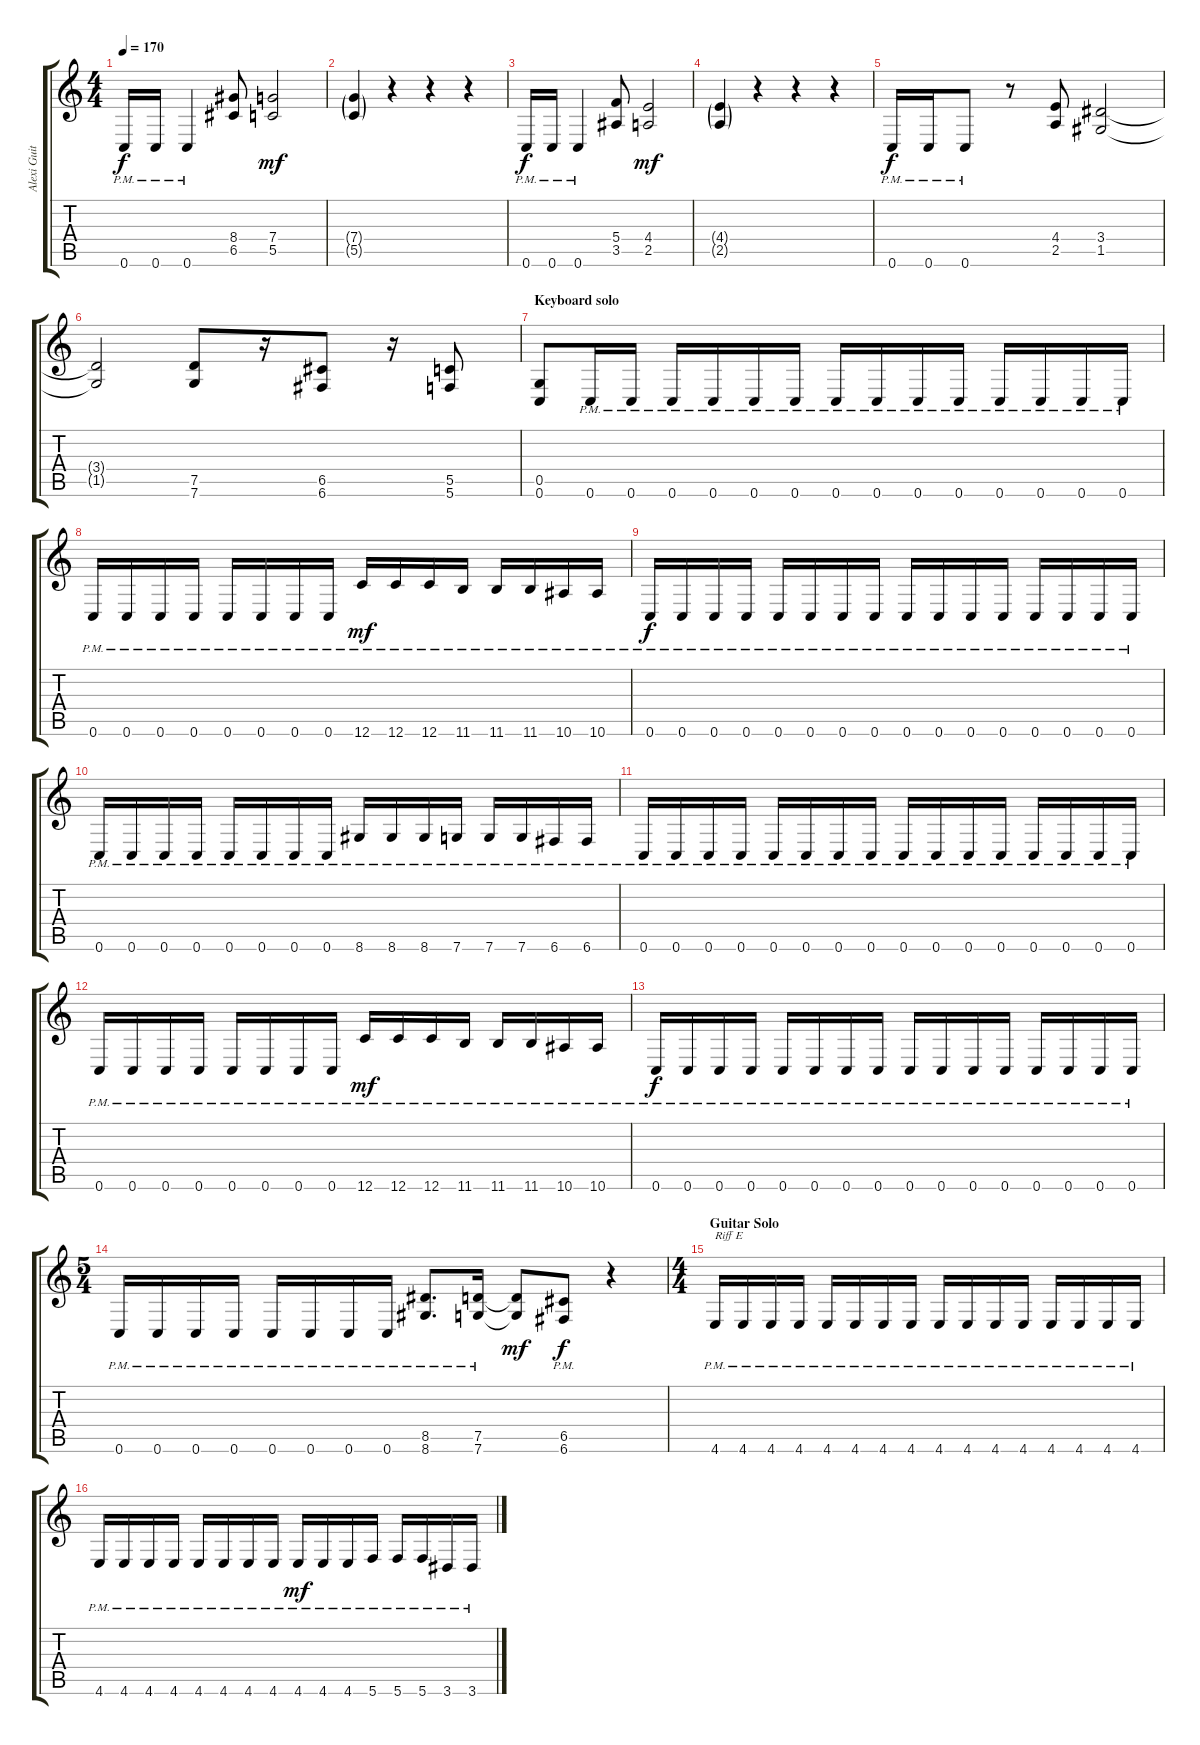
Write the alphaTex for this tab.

\track ("Alexi Guitar 1" "Alexi Guit") {instrument distortionguitar}
\staff {score tabs}
\tuning (D4 A3 F3 C3 G2 C2) {hide}
\ts (4 4)
\tempo 170
\clef g2
\ks c
0.6{pm}.16{dy f} 0.6{pm}.16 0.6{pm}.4 (8.4 6.5).8 (7.4 5.5).2{dy mf} |
(7.4{g} 5.5{g}).4 r.4 r.4 r.4 |
0.6{pm}.16{dy f} 0.6{pm}.16 0.6{pm}.4 (5.4 3.5).8 (4.4 2.5).2{dy mf} |
(4.4{g} 2.5{g}).4 r.4 r.4 r.4 |
0.6{pm}.16{dy f} 0.6{pm}.16 0.6{pm}.8 r.8 (4.4 2.5).8 (3.4 1.5).2 |
(3.4{t} 1.5{t}).2 (7.5 7.6).8 r.16 (6.5 6.6).8 r.16 (5.5 5.6).8 |
\section ("" "Keyboard solo")
(0.5 0.6).8 0.6{pm}.16 0.6{pm}.16 0.6{pm}.16 0.6{pm}.16 0.6{pm}.16 0.6{pm}.16 0.6{pm}.16 0.6{pm}.16 0.6{pm}.16 0.6{pm}.16 0.6{pm}.16 0.6{pm}.16 0.6{pm}.16 0.6{pm}.16 |
0.6{pm}.16 0.6{pm}.16 0.6{pm}.16 0.6{pm}.16 0.6{pm}.16 0.6{pm}.16 0.6{pm}.16 0.6{pm}.16 12.6{pm}.16{dy mf} 12.6{pm}.16 12.6{pm}.16 11.6{pm}.16 11.6{pm}.16 11.6{pm}.16 10.6{pm}.16 10.6{pm}.16 |
0.6{pm}.16{dy f} 0.6{pm}.16 0.6{pm}.16 0.6{pm}.16 0.6{pm}.16 0.6{pm}.16 0.6{pm}.16 0.6{pm}.16 0.6{pm}.16 0.6{pm}.16 0.6{pm}.16 0.6{pm}.16 0.6{pm}.16 0.6{pm}.16 0.6{pm}.16 0.6{pm}.16 |
0.6{pm}.16 0.6{pm}.16 0.6{pm}.16 0.6{pm}.16 0.6{pm}.16 0.6{pm}.16 0.6{pm}.16 0.6{pm}.16 8.6{pm}.16 8.6{pm}.16 8.6{pm}.16 7.6{pm}.16 7.6{pm}.16 7.6{pm}.16 6.6{pm}.16 6.6{pm}.16 |
0.6{pm}.16 0.6{pm}.16 0.6{pm}.16 0.6{pm}.16 0.6{pm}.16 0.6{pm}.16 0.6{pm}.16 0.6{pm}.16 0.6{pm}.16 0.6{pm}.16 0.6{pm}.16 0.6{pm}.16 0.6{pm}.16 0.6{pm}.16 0.6{pm}.16 0.6{pm}.16 |
0.6{pm}.16 0.6{pm}.16 0.6{pm}.16 0.6{pm}.16 0.6{pm}.16 0.6{pm}.16 0.6{pm}.16 0.6{pm}.16 12.6{pm}.16{dy mf} 12.6{pm}.16 12.6{pm}.16 11.6{pm}.16 11.6{pm}.16 11.6{pm}.16 10.6{pm}.16 10.6{pm}.16 |
0.6{pm}.16{dy f} 0.6{pm}.16 0.6{pm}.16 0.6{pm}.16 0.6{pm}.16 0.6{pm}.16 0.6{pm}.16 0.6{pm}.16 0.6{pm}.16 0.6{pm}.16 0.6{pm}.16 0.6{pm}.16 0.6{pm}.16 0.6{pm}.16 0.6{pm}.16 0.6{pm}.16 |
\ts (5 4)
0.6{pm}.16 0.6{pm}.16 0.6{pm}.16 0.6{pm}.16 0.6{pm}.16 0.6{pm}.16 0.6{pm}.16 0.6{pm}.16 (8.5{pm} 8.6{pm}).8{d} (7.5{pm} 7.6{pm}).16 (7.5{t} 7.6{t}).8{dy mf} (6.5{pm} 6.6{pm}).8{dy f} r.4 |
\ts (4 4)
\section ("" "Guitar Solo")
4.6{pm}.16{txt "Riff E"} 4.6{pm}.16 4.6{pm}.16 4.6{pm}.16 4.6{pm}.16 4.6{pm}.16 4.6{pm}.16 4.6{pm}.16 4.6{pm}.16 4.6{pm}.16 4.6{pm}.16 4.6{pm}.16 4.6{pm}.16 4.6{pm}.16 4.6{pm}.16 4.6{pm}.16 |
4.6{pm}.16 4.6{pm}.16 4.6{pm}.16 4.6{pm}.16 4.6{pm}.16 4.6{pm}.16 4.6{pm}.16 4.6{pm}.16 4.6{pm}.16{dy mf} 4.6{pm}.16 4.6{pm}.16 5.6{pm}.16 5.6{pm}.16 5.6{pm}.16 3.6{pm}.16 3.6{pm}.16
